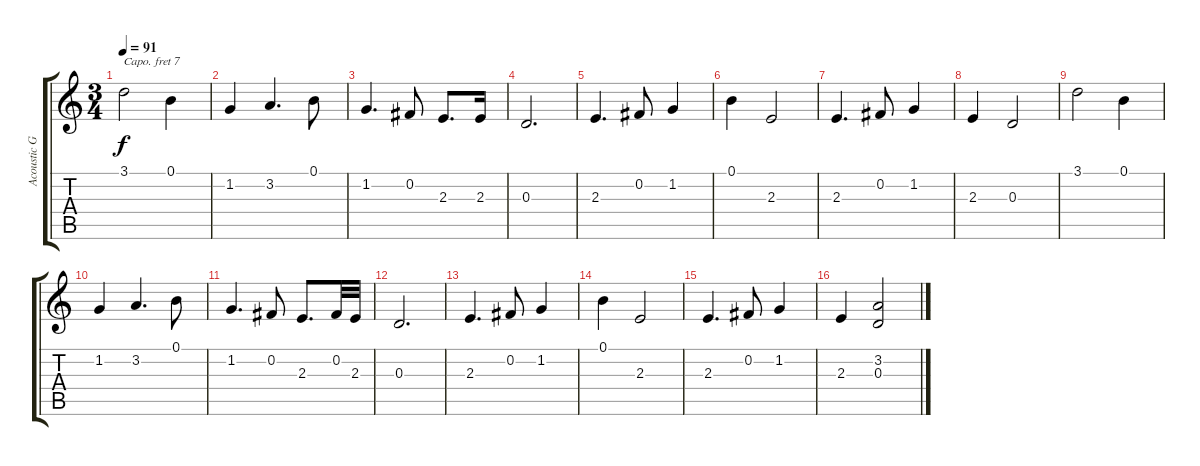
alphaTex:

\track ("Acoustic Guitar 1" "Acoustic G") {instrument acousticgrandpiano}
\staff {score tabs}
\capo 7
\tuning (E4 B3 G3 D3 A2 E2) {hide}
\ts (3 4)
\tempo 91
\clef g2
\ks c
3.1.2{dy f} 0.1.4 |
1.2.4 3.2.4{d} 0.1.8 |
1.2.4{d} 0.2.8 2.3.8{d} 2.3.16 |
0.3.2{d} |
2.3.4{d} 0.2.8 1.2.4 |
0.1.4 2.3.2 |
2.3.4{d} 0.2.8 1.2.4 |
2.3.4 0.3.2 |
3.1.2 0.1.4 |
1.2.4 3.2.4{d} 0.1.8 |
1.2.4{d} 0.2.8 2.3.8{d} 0.2.32 2.3.32 |
0.3.2{d} |
2.3.4{d} 0.2.8 1.2.4 |
0.1.4 2.3.2 |
2.3.4{d} 0.2.8 1.2.4 |
2.3.4 (3.2 0.3).2
